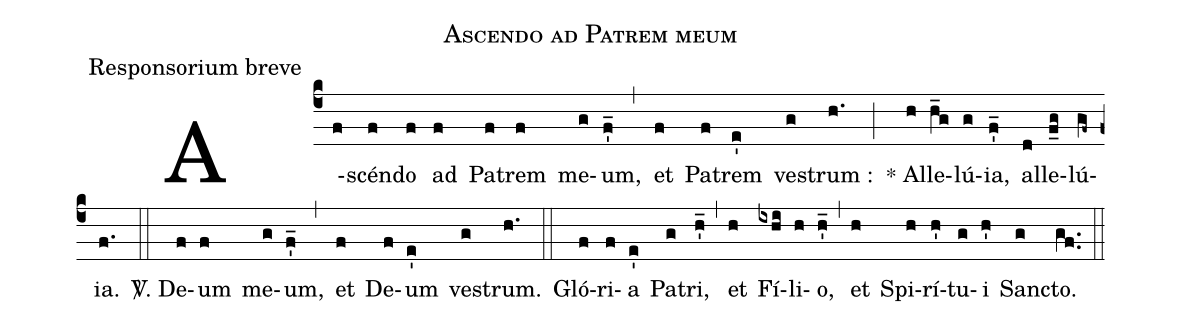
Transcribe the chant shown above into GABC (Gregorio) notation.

name:Ascendo ad Patrem meum;
office-part:Responsorium breve;
%%
(c4) A(f)scén(f)do(f) ad(f) Pa(f)trem(f) me(g)um,(f'_) (,) et(f) Pa(f)trem(e') ve(g)strum :(h.) (;) * Al(h)le(h_g)lú(g){ia},(f'_) al(d)le(f_g)lú(gf~){ia}.(f.) (::)
<sp>V/</sp>. De(f)um(f) me(g)um,(f'_) (,) et(f) De(f)um(e') ve(g)strum.(h.) (::) Gló(f)ri(f)a(e') Pa(g)tri,(h'_) (,) et(h) Fí(ixhi)li(h)o,(h'_) (,) et(h) Spi(h)rí(h')tu(g)i(h') San(g)cto.(gf..) (::)
